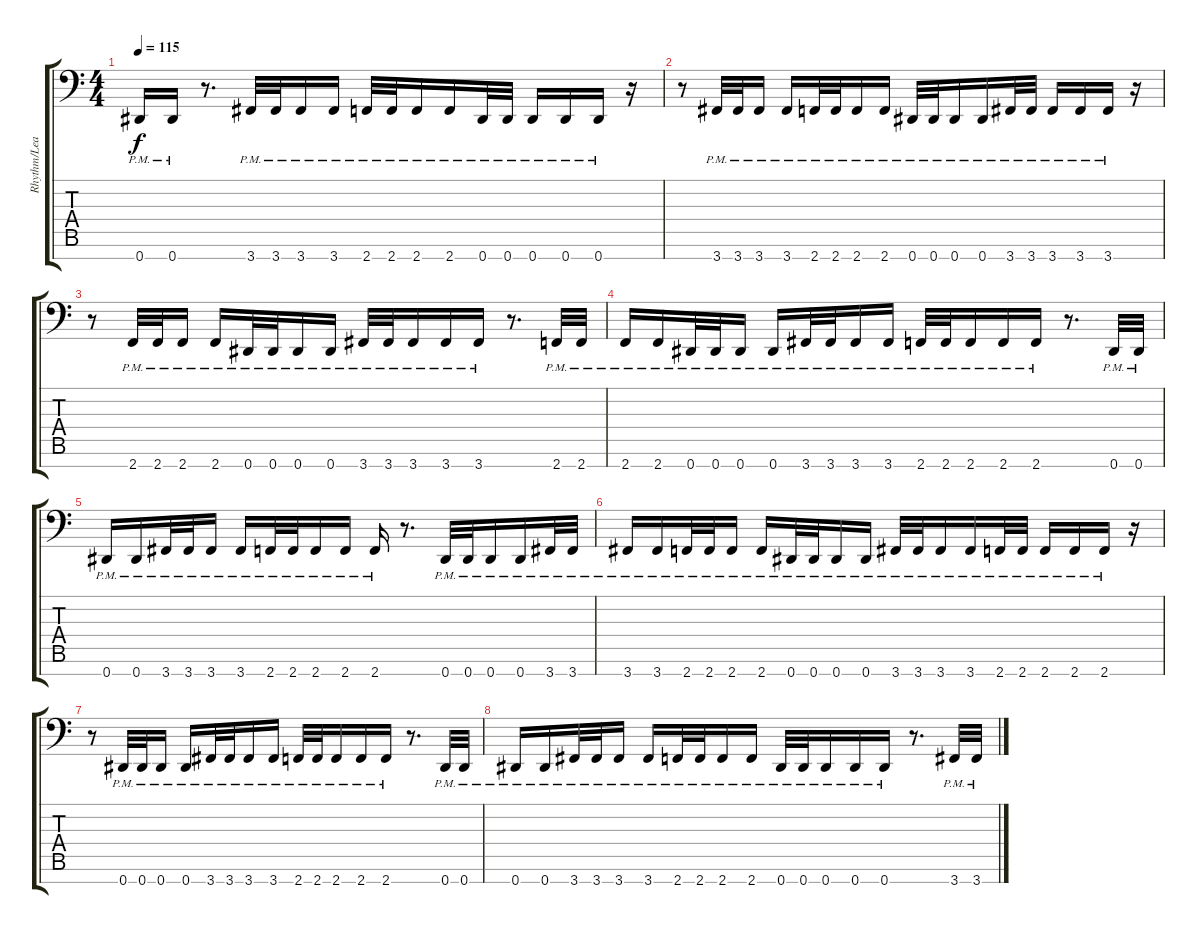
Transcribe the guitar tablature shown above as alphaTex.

\track ("Rhythm/Lead" "Rhythm/Lea") {instrument distortionguitar}
\staff {score tabs}
\tuning (Ab3 Eb3 B2 Gb2 Db2 Ab1 Eb1) {hide}
\ts (4 4)
\tempo 115
\clef f4
\ks c
0.7{pm}.16{dy f} 0.7{pm}.16 r.8{d} 3.7{pm}.32 3.7{pm}.32 3.7{pm}.16 3.7{pm}.16 2.7{pm}.32 2.7{pm}.32 2.7{pm}.16 2.7{pm}.16 0.7{pm}.32 0.7{pm}.32 0.7{pm}.16 0.7{pm}.16 0.7{pm}.16 r.16 |
r.8 3.7{pm}.32 3.7{pm}.32 3.7{pm}.16 3.7{pm}.16 2.7{pm}.32 2.7{pm}.32 2.7{pm}.16 2.7{pm}.16 0.7{pm}.32 0.7{pm}.32 0.7{pm}.16 0.7{pm}.16 3.7{pm}.32 3.7{pm}.32 3.7{pm}.16 3.7{pm}.16 3.7{pm}.16 r.16 |
r.8 2.7{pm}.32 2.7{pm}.32 2.7{pm}.16 2.7{pm}.16 0.7{pm}.32 0.7{pm}.32 0.7{pm}.16 0.7{pm}.16 3.7{pm}.32 3.7{pm}.32 3.7{pm}.16 3.7{pm}.16 3.7{pm}.16 r.8{d} 2.7{pm}.32 2.7{pm}.32 |
2.7{pm}.16 2.7{pm}.16 0.7{pm}.32 0.7{pm}.32 0.7{pm}.16 0.7{pm}.16 3.7{pm}.32 3.7{pm}.32 3.7{pm}.16 3.7{pm}.16 2.7{pm}.32 2.7{pm}.32 2.7{pm}.16 2.7{pm}.16 2.7{pm}.16 r.8{d} 0.7{pm}.32 0.7{pm}.32 |
0.7{pm}.16 0.7{pm}.16 3.7{pm}.32 3.7{pm}.32 3.7{pm}.16 3.7{pm}.16 2.7{pm}.32 2.7{pm}.32 2.7{pm}.16 2.7{pm}.16 2.7{pm}.16 r.8{d} 0.7{pm}.32 0.7{pm}.32 0.7{pm}.16 0.7{pm}.16 3.7{pm}.32 3.7{pm}.32 |
3.7{pm}.16 3.7{pm}.16 2.7{pm}.32 2.7{pm}.32 2.7{pm}.16 2.7{pm}.16 0.7{pm}.32 0.7{pm}.32 0.7{pm}.16 0.7{pm}.16 3.7{pm}.32 3.7{pm}.32 3.7{pm}.16 3.7{pm}.16 2.7{pm}.32 2.7{pm}.32 2.7{pm}.16 2.7{pm}.16 2.7{pm}.16 r.16 |
r.8 0.7{pm}.32 0.7{pm}.32 0.7{pm}.16 0.7{pm}.16 3.7{pm}.32 3.7{pm}.32 3.7{pm}.16 3.7{pm}.16 2.7{pm}.32 2.7{pm}.32 2.7{pm}.16 2.7{pm}.16 2.7{pm}.16 r.8{d} 0.7{pm}.32 0.7{pm}.32 |
0.7{pm}.16 0.7{pm}.16 3.7{pm}.32 3.7{pm}.32 3.7{pm}.16 3.7{pm}.16 2.7{pm}.32 2.7{pm}.32 2.7{pm}.16 2.7{pm}.16 0.7{pm}.32 0.7{pm}.32 0.7{pm}.16 0.7{pm}.16 0.7{pm}.16 r.8{d} 3.7{pm}.32 3.7{pm}.32
